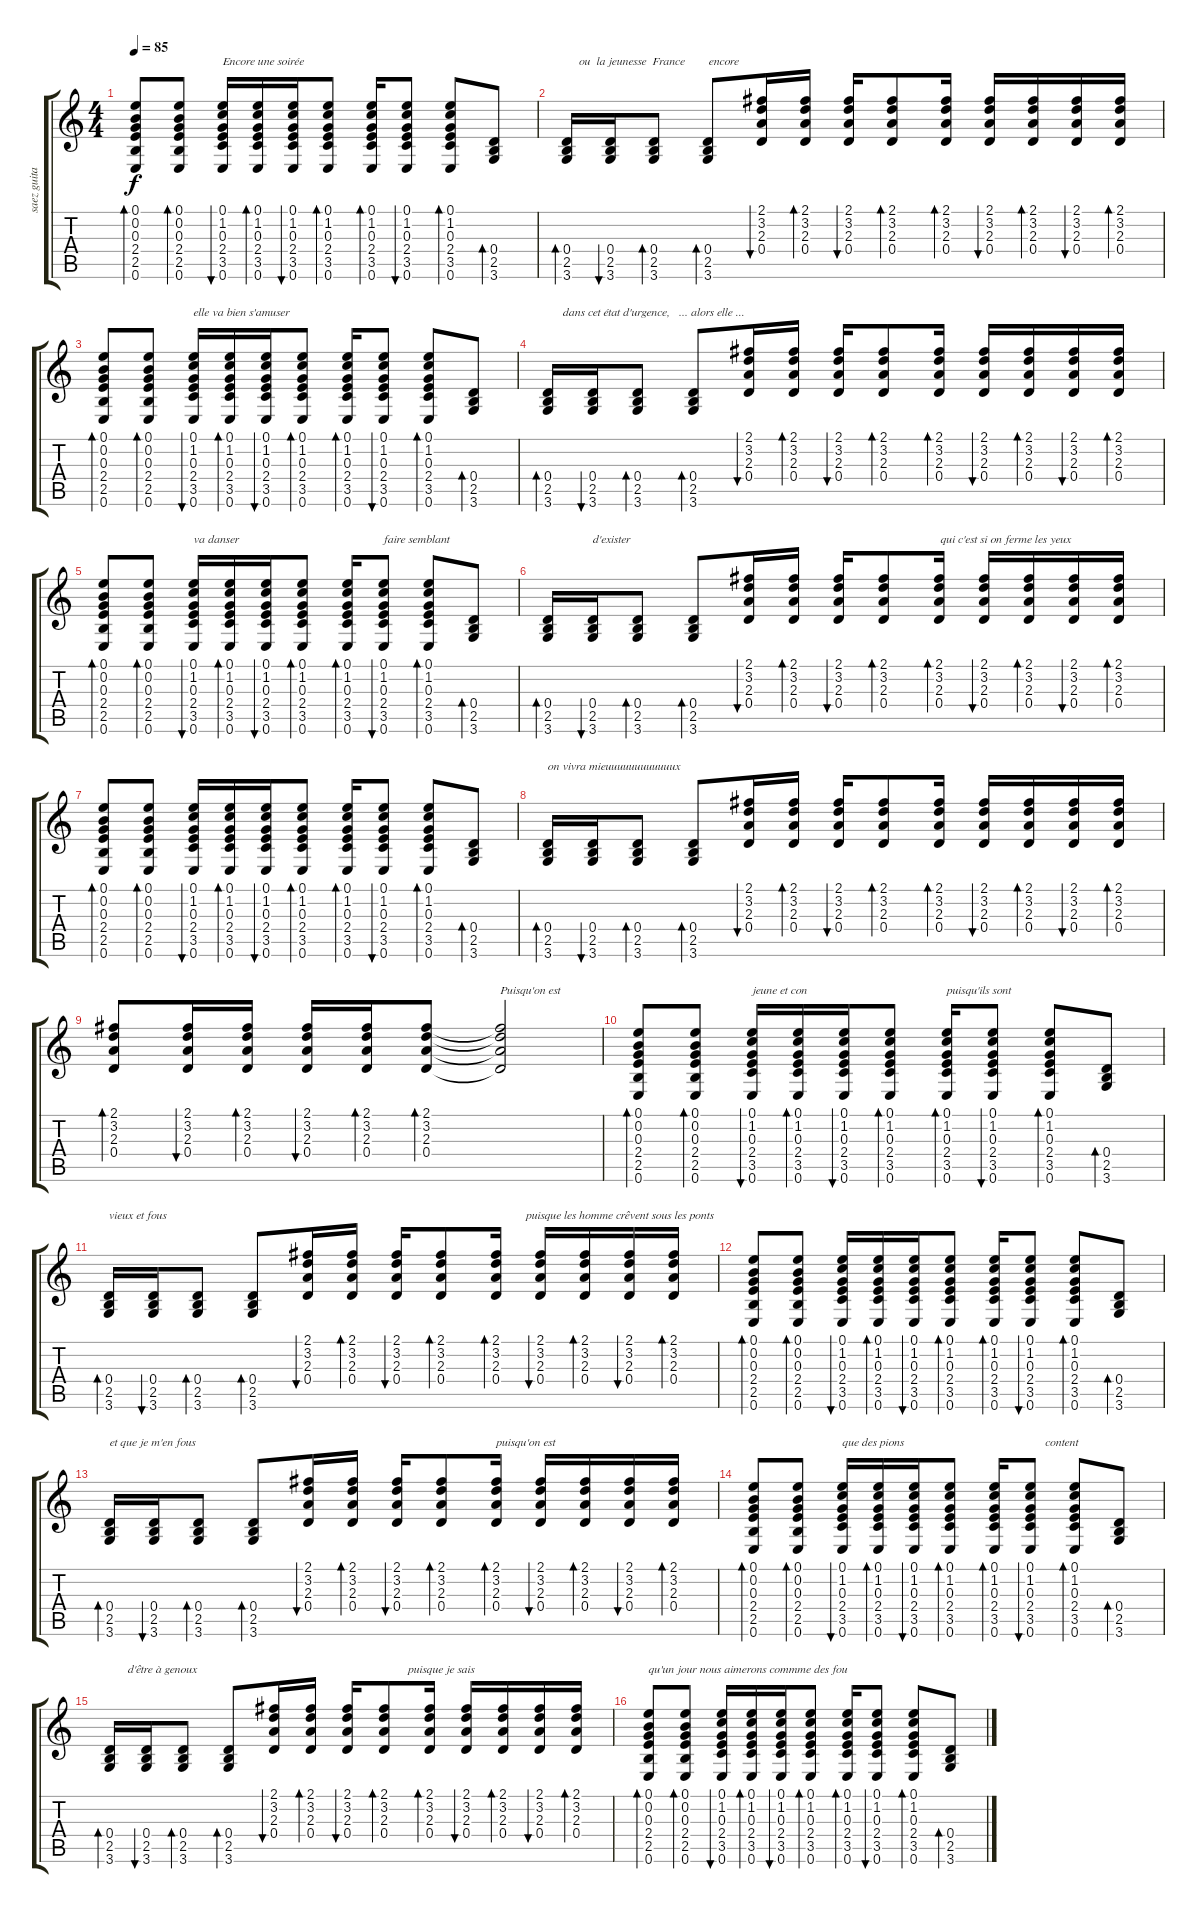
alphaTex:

\track ("saez guitare" "saez guita") {instrument acousticguitarsteel}
\staff {score tabs}
\tuning (E4 B3 G3 D3 A2 E2) {hide}
\ts (4 4)
\tempo 85
\clef g2
\ks c
(0.1 0.2 0.3 2.4 2.5 0.6).8{bd 30 dy f} (0.1 0.2 0.3 2.4 2.5 0.6).8{bd 30} (0.1 1.2 0.3 2.4 3.5 0.6).16{bu 30 txt "Encore une soirée"} (0.1 1.2 0.3 2.4 3.5 0.6).16{bd 30} (0.1 1.2 0.3 2.4 3.5 0.6).16{bu 30} (0.1 1.2 0.3 2.4 3.5 0.6).8{bd 30} (0.1 1.2 0.3 2.4 3.5 0.6).16{bd 30} (0.1 1.2 0.3 2.4 3.5 0.6).8{bu 30} (0.1 1.2 0.3 2.4 3.5 0.6).8{bd 30} (0.4 2.5 3.6).8{bd 30} |
(0.4 2.5 3.6).16{bd 30 txt "    ou  la jeunesse  France        encore"} (0.4 2.5 3.6).16{bu 30} (0.4 2.5 3.6).8{bd 30} (0.4 2.5 3.6).8{bd 30} (2.1 3.2 2.3 0.4).16{bu 30} (2.1 3.2 2.3 0.4).16{bd 30} (2.1 3.2 2.3 0.4).16{bu 30} (2.1 3.2 2.3 0.4).8{bd 30} (2.1 3.2 2.3 0.4).16{bd 30} (2.1 3.2 2.3 0.4).16{bu 30} (2.1 3.2 2.3 0.4).16{bd 30} (2.1 3.2 2.3 0.4).16{bu 30} (2.1 3.2 2.3 0.4).16{bd 30} |
(0.1 0.2 0.3 2.4 2.5 0.6).8{bd 30} (0.1 0.2 0.3 2.4 2.5 0.6).8{bd 30} (0.1 1.2 0.3 2.4 3.5 0.6).16{bu 30 txt "elle va bien s'amuser"} (0.1 1.2 0.3 2.4 3.5 0.6).16{bd 30} (0.1 1.2 0.3 2.4 3.5 0.6).16{bu 30} (0.1 1.2 0.3 2.4 3.5 0.6).8{bd 30} (0.1 1.2 0.3 2.4 3.5 0.6).16{bd 30} (0.1 1.2 0.3 2.4 3.5 0.6).8{bu 30} (0.1 1.2 0.3 2.4 3.5 0.6).8{bd 30} (0.4 2.5 3.6).8{bd 30} |
(0.4 2.5 3.6).16{bd 30 txt "     dans cet état d'urgence,   ... alors elle ..."} (0.4 2.5 3.6).16{bu 30} (0.4 2.5 3.6).8{bd 30} (0.4 2.5 3.6).8{bd 30} (2.1 3.2 2.3 0.4).16{bu 30} (2.1 3.2 2.3 0.4).16{bd 30} (2.1 3.2 2.3 0.4).16{bu 30} (2.1 3.2 2.3 0.4).8{bd 30} (2.1 3.2 2.3 0.4).16{bd 30} (2.1 3.2 2.3 0.4).16{bu 30} (2.1 3.2 2.3 0.4).16{bd 30} (2.1 3.2 2.3 0.4).16{bu 30} (2.1 3.2 2.3 0.4).16{bd 30} |
(0.1 0.2 0.3 2.4 2.5 0.6).8{bd 30} (0.1 0.2 0.3 2.4 2.5 0.6).8{bd 30} (0.1 1.2 0.3 2.4 3.5 0.6).16{bu 30 txt "va danser"} (0.1 1.2 0.3 2.4 3.5 0.6).16{bd 30} (0.1 1.2 0.3 2.4 3.5 0.6).16{bu 30} (0.1 1.2 0.3 2.4 3.5 0.6).8{bd 30} (0.1 1.2 0.3 2.4 3.5 0.6).16{bd 30} (0.1 1.2 0.3 2.4 3.5 0.6).8{bu 30 txt "faire semblant"} (0.1 1.2 0.3 2.4 3.5 0.6).8{bd 30} (0.4 2.5 3.6).8{bd 30} |
(0.4 2.5 3.6).16{bd 30} (0.4 2.5 3.6).16{bu 30 txt "d'exister"} (0.4 2.5 3.6).8{bd 30} (0.4 2.5 3.6).8{bd 30} (2.1 3.2 2.3 0.4).16{bu 30} (2.1 3.2 2.3 0.4).16{bd 30} (2.1 3.2 2.3 0.4).16{bu 30} (2.1 3.2 2.3 0.4).8{bd 30 txt "                   qui c'est si on ferme les yeux "} (2.1 3.2 2.3 0.4).16{bd 30} (2.1 3.2 2.3 0.4).16{bu 30} (2.1 3.2 2.3 0.4).16{bd 30} (2.1 3.2 2.3 0.4).16{bu 30} (2.1 3.2 2.3 0.4).16{bd 30} |
(0.1 0.2 0.3 2.4 2.5 0.6).8{bd 30} (0.1 0.2 0.3 2.4 2.5 0.6).8{bd 30} (0.1 1.2 0.3 2.4 3.5 0.6).16{bu 30} (0.1 1.2 0.3 2.4 3.5 0.6).16{bd 30} (0.1 1.2 0.3 2.4 3.5 0.6).16{bu 30} (0.1 1.2 0.3 2.4 3.5 0.6).8{bd 30} (0.1 1.2 0.3 2.4 3.5 0.6).16{bd 30} (0.1 1.2 0.3 2.4 3.5 0.6).8{bu 30} (0.1 1.2 0.3 2.4 3.5 0.6).8{bd 30} (0.4 2.5 3.6).8{bd 30} |
(0.4 2.5 3.6).16{bd 30 txt "on vivra mieuuuuuuuuuuuux"} (0.4 2.5 3.6).16{bu 30} (0.4 2.5 3.6).8{bd 30} (0.4 2.5 3.6).8{bd 30} (2.1 3.2 2.3 0.4).16{bu 30} (2.1 3.2 2.3 0.4).16{bd 30} (2.1 3.2 2.3 0.4).16{bu 30} (2.1 3.2 2.3 0.4).8{bd 30} (2.1 3.2 2.3 0.4).16{bd 30} (2.1 3.2 2.3 0.4).16{bu 30} (2.1 3.2 2.3 0.4).16{bd 30} (2.1 3.2 2.3 0.4).16{bu 30} (2.1 3.2 2.3 0.4).16{bd 30} |
(2.1 3.2 2.3 0.4).8{bd 60} (2.1 3.2 2.3 0.4).16{bu 60} (2.1 3.2 2.3 0.4).16{bd 60} (2.1 3.2 2.3 0.4).16{bu 60} (2.1 3.2 2.3 0.4).16{bd 60} (2.1 3.2 2.3 0.4).8{bd 60} (2.1{t} 3.2{t} 2.3{t} 0.4{t}).2{txt "Puisqu'on est "} |
(0.1 0.2 0.3 2.4 2.5 0.6).8{bd 30} (0.1 0.2 0.3 2.4 2.5 0.6).8{bd 30} (0.1 1.2 0.3 2.4 3.5 0.6).16{bu 30 txt "jeune et con"} (0.1 1.2 0.3 2.4 3.5 0.6).16{bd 30} (0.1 1.2 0.3 2.4 3.5 0.6).16{bu 30} (0.1 1.2 0.3 2.4 3.5 0.6).8{bd 30} (0.1 1.2 0.3 2.4 3.5 0.6).16{bd 30 txt "puisqu'ils sont"} (0.1 1.2 0.3 2.4 3.5 0.6).8{bu 30} (0.1 1.2 0.3 2.4 3.5 0.6).8{bd 30} (0.4 2.5 3.6).8{bd 30} |
(0.4 2.5 3.6).16{bd 30 txt "vieux et fous"} (0.4 2.5 3.6).16{bu 30} (0.4 2.5 3.6).8{bd 30} (0.4 2.5 3.6).8{bd 30} (2.1 3.2 2.3 0.4).16{bu 30} (2.1 3.2 2.3 0.4).16{bd 30} (2.1 3.2 2.3 0.4).16{bu 30} (2.1 3.2 2.3 0.4).8{bd 30} (2.1 3.2 2.3 0.4).16{bd 30 txt "          puisque les homme crêvent sous les ponts"} (2.1 3.2 2.3 0.4).16{bu 30} (2.1 3.2 2.3 0.4).16{bd 30} (2.1 3.2 2.3 0.4).16{bu 30} (2.1 3.2 2.3 0.4).16{bd 30} |
(0.1 0.2 0.3 2.4 2.5 0.6).8{bd 30} (0.1 0.2 0.3 2.4 2.5 0.6).8{bd 30} (0.1 1.2 0.3 2.4 3.5 0.6).16{bu 30} (0.1 1.2 0.3 2.4 3.5 0.6).16{bd 30} (0.1 1.2 0.3 2.4 3.5 0.6).16{bu 30} (0.1 1.2 0.3 2.4 3.5 0.6).8{bd 30} (0.1 1.2 0.3 2.4 3.5 0.6).16{bd 30} (0.1 1.2 0.3 2.4 3.5 0.6).8{bu 30} (0.1 1.2 0.3 2.4 3.5 0.6).8{bd 30} (0.4 2.5 3.6).8{bd 30} |
(0.4 2.5 3.6).16{bd 30 txt "et que je m'en fous"} (0.4 2.5 3.6).16{bu 30} (0.4 2.5 3.6).8{bd 30} (0.4 2.5 3.6).8{bd 30} (2.1 3.2 2.3 0.4).16{bu 30} (2.1 3.2 2.3 0.4).16{bd 30} (2.1 3.2 2.3 0.4).16{bu 30} (2.1 3.2 2.3 0.4).8{bd 30} (2.1 3.2 2.3 0.4).16{bd 30 txt "puisqu'on est"} (2.1 3.2 2.3 0.4).16{bu 30} (2.1 3.2 2.3 0.4).16{bd 30} (2.1 3.2 2.3 0.4).16{bu 30} (2.1 3.2 2.3 0.4).16{bd 30} |
(0.1 0.2 0.3 2.4 2.5 0.6).8{bd 30} (0.1 0.2 0.3 2.4 2.5 0.6).8{bd 30} (0.1 1.2 0.3 2.4 3.5 0.6).16{bu 30 txt "que des pions"} (0.1 1.2 0.3 2.4 3.5 0.6).16{bd 30} (0.1 1.2 0.3 2.4 3.5 0.6).16{bu 30} (0.1 1.2 0.3 2.4 3.5 0.6).8{bd 30} (0.1 1.2 0.3 2.4 3.5 0.6).16{bd 30} (0.1 1.2 0.3 2.4 3.5 0.6).8{bu 30 txt "     content"} (0.1 1.2 0.3 2.4 3.5 0.6).8{bd 30} (0.4 2.5 3.6).8{bd 30} |
(0.4 2.5 3.6).16{bd 30 txt "      d'être à genoux"} (0.4 2.5 3.6).16{bu 30} (0.4 2.5 3.6).8{bd 30} (0.4 2.5 3.6).8{bd 30} (2.1 3.2 2.3 0.4).16{bu 30} (2.1 3.2 2.3 0.4).16{bd 30} (2.1 3.2 2.3 0.4).16{bu 30} (2.1 3.2 2.3 0.4).8{bd 30 txt "        puisque je sais "} (2.1 3.2 2.3 0.4).16{bd 30} (2.1 3.2 2.3 0.4).16{bu 30} (2.1 3.2 2.3 0.4).16{bd 30} (2.1 3.2 2.3 0.4).16{bu 30} (2.1 3.2 2.3 0.4).16{bd 30} |
(0.1 0.2 0.3 2.4 2.5 0.6).8{bd 30 txt "qu'un jour nous aimerons commme des fou"} (0.1 0.2 0.3 2.4 2.5 0.6).8{bd 30} (0.1 1.2 0.3 2.4 3.5 0.6).16{bu 30} (0.1 1.2 0.3 2.4 3.5 0.6).16{bd 30} (0.1 1.2 0.3 2.4 3.5 0.6).16{bu 30} (0.1 1.2 0.3 2.4 3.5 0.6).8{bd 30} (0.1 1.2 0.3 2.4 3.5 0.6).16{bd 30} (0.1 1.2 0.3 2.4 3.5 0.6).8{bu 30} (0.1 1.2 0.3 2.4 3.5 0.6).8{bd 30} (0.4 2.5 3.6).8{bd 30}
